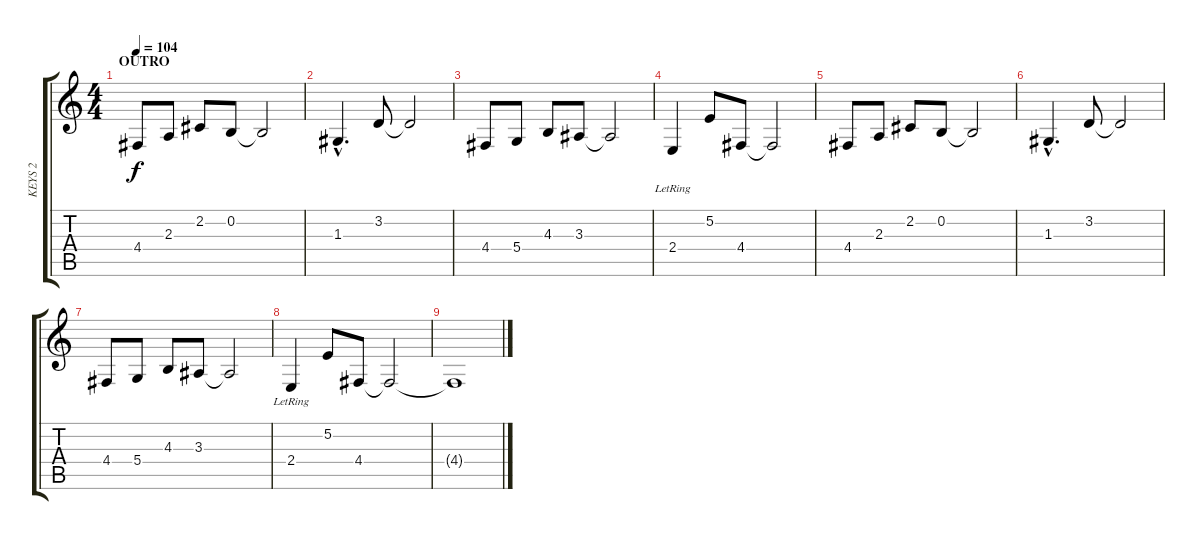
\track ("KEYS 2" "KEYS 2") {instrument churchorgan}
\staff {score tabs}
\tuning (E4 B3 G3 D3 A2 E2) {hide}
\ts (4 4)
\section ("" "OUTRO")
\tempo 104
\clef g2
\ks c
4.4.8{dy f volume 14 instrument acousticgrandpiano} 2.3.8 2.2.8 0.2.8 0.2{t}.2 |
1.3{hac}.4{d} 3.2.8 3.2{t}.2 |
4.4.8 5.4.8 4.3.8 3.3.8 3.3{t}.2 |
2.4{lr}.4 5.2.8 4.4.8 4.4{t}.2 |
4.4.8{volume 14 instrument acousticgrandpiano} 2.3.8 2.2.8 0.2.8 0.2{t}.2 |
1.3{hac}.4{d} 3.2.8 3.2{t}.2 |
4.4.8 5.4.8 4.3.8 3.3.8 3.3{t}.2 |
2.4{lr}.4 5.2.8 4.4.8 4.4{t}.2 |
4.4{t}.1
